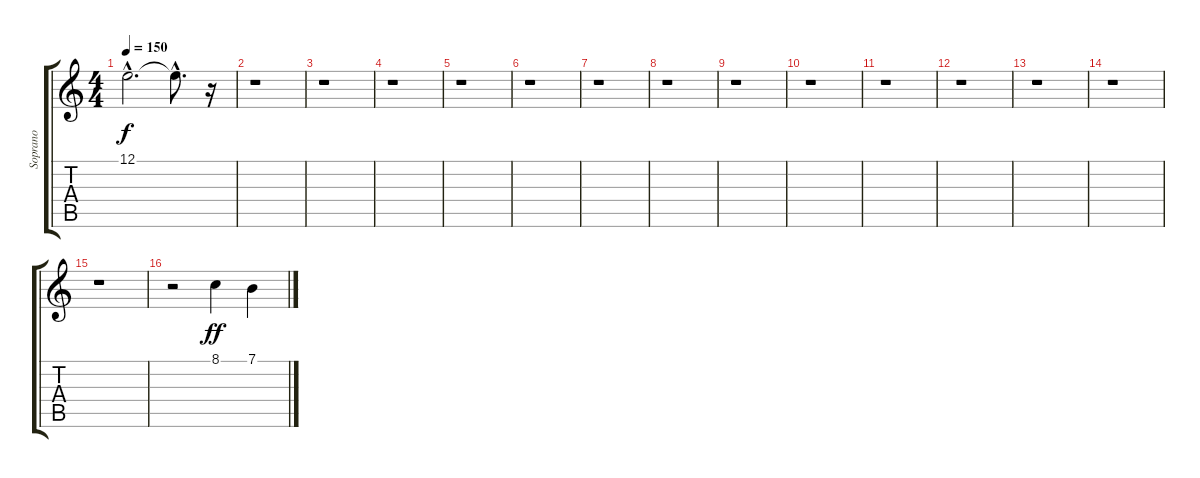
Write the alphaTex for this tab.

\track ("Soprano" "Soprano") {instrument choiraahs}
\staff {score tabs}
\tuning (E4 B3 G3 D3 A2 E2) {hide}
\ts (4 4)
\tempo 150
\clef g2
\ks c
12.1{hac t}.2{d dy f} 12.1{hac t}.8{d} r.16 |
r.1 |
r.1 |
r.1 |
r.1 |
r.1 |
r.1 |
r.1 |
r.1 |
r.1 |
r.1 |
r.1 |
r.1 |
r.1 |
r.1 |
r.2 8.1.4{dy ff} 7.1.4
